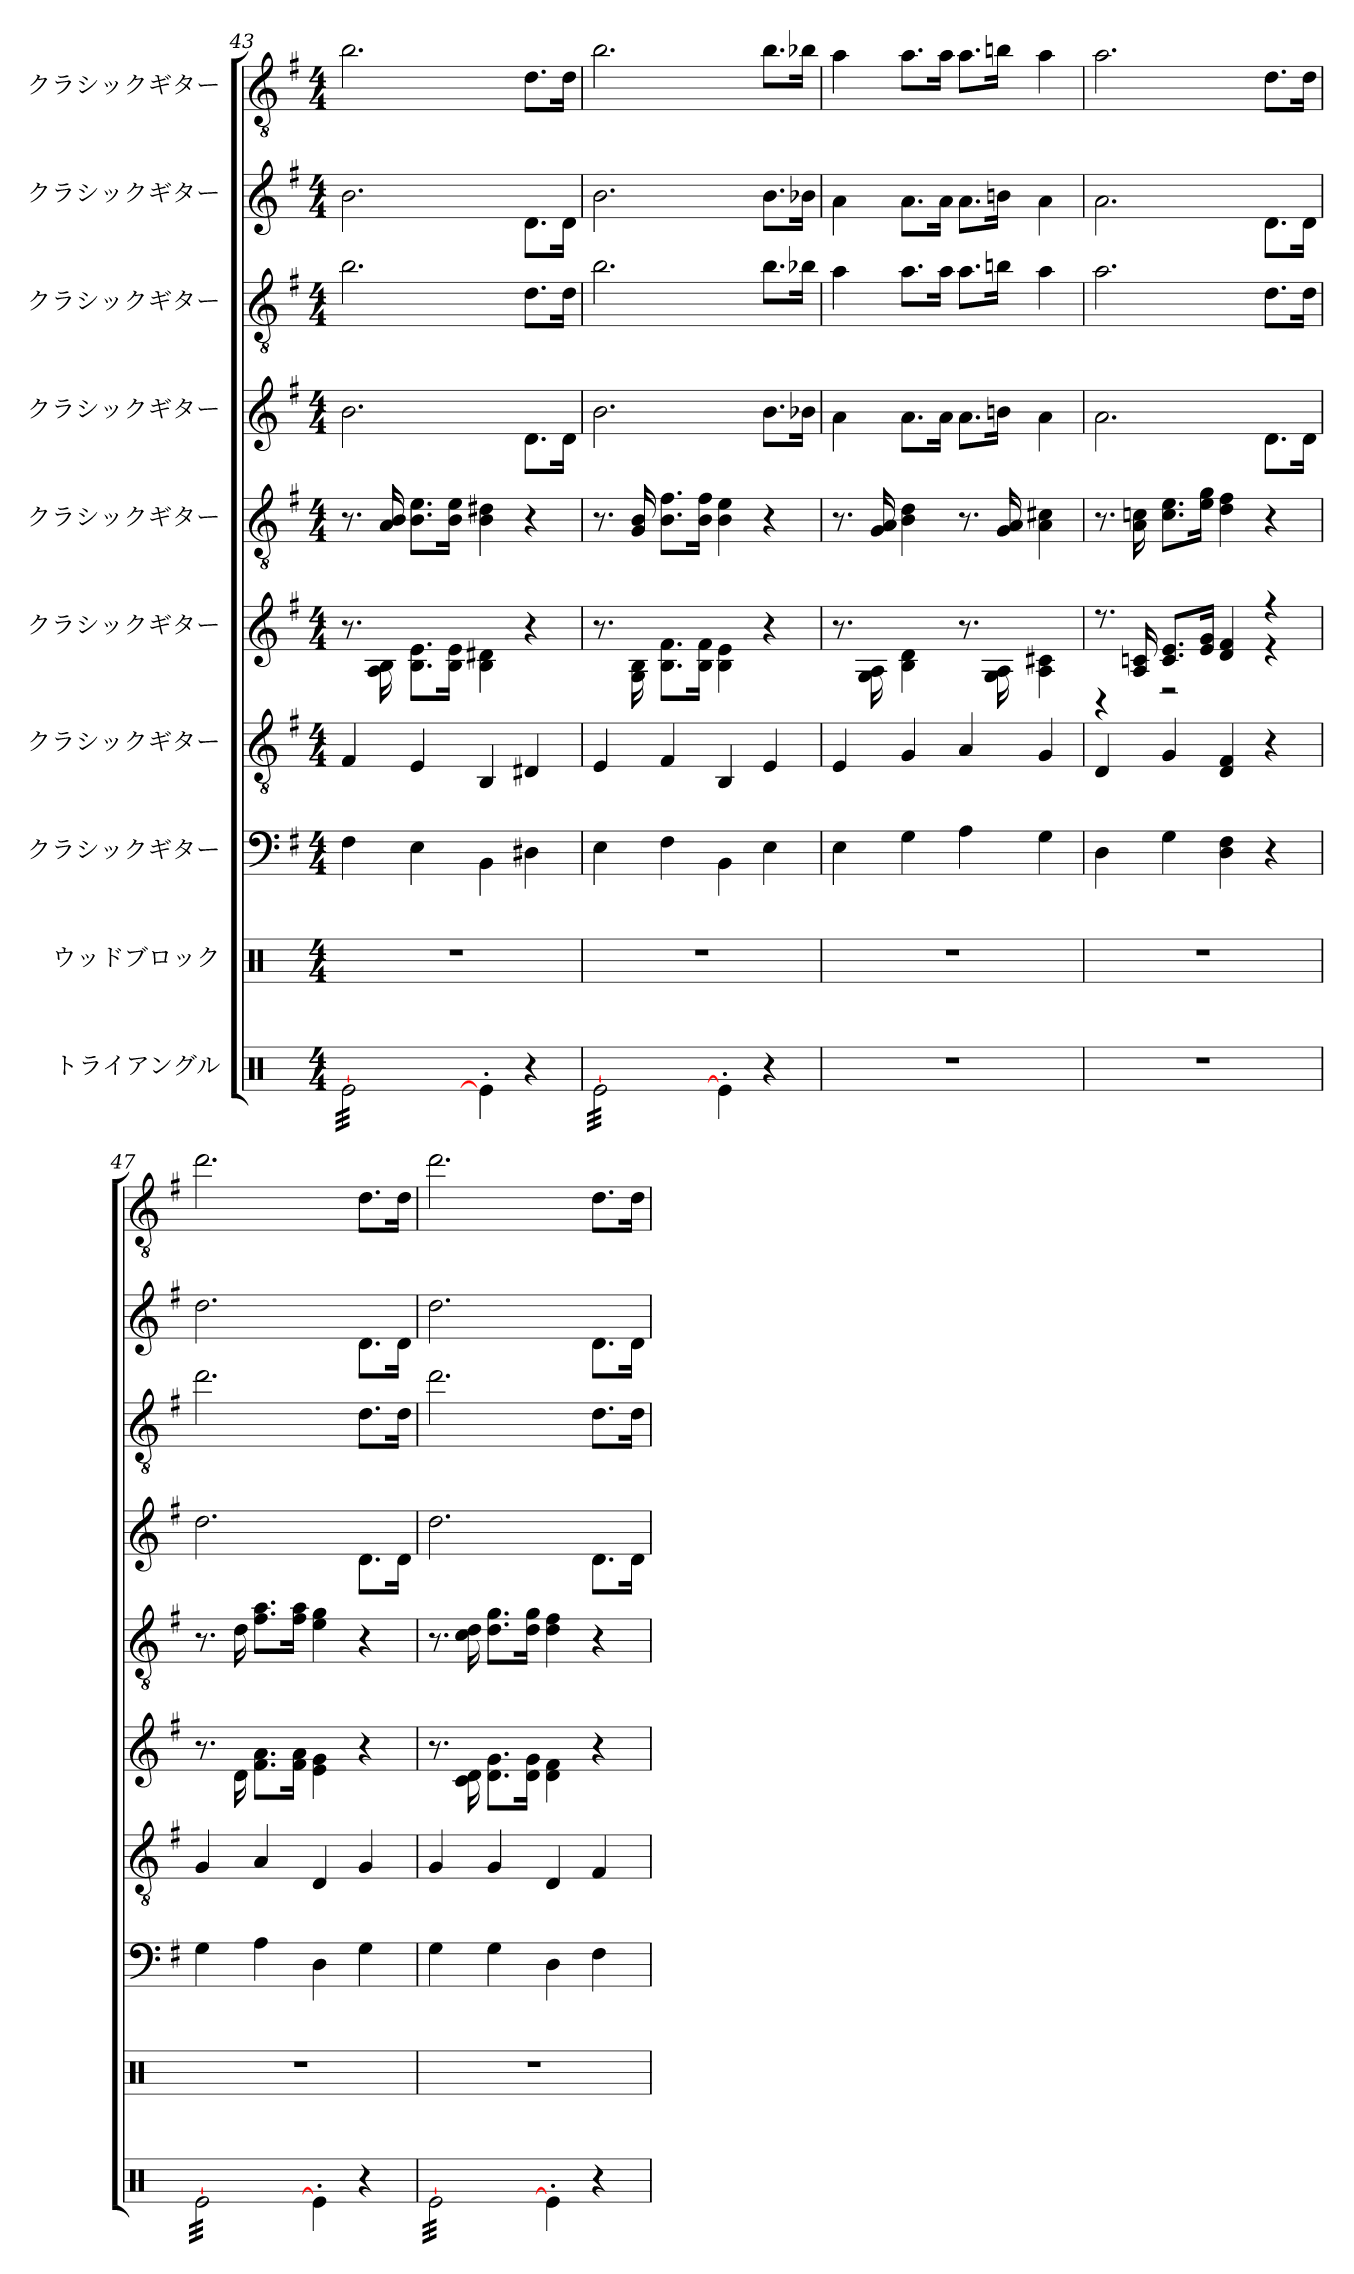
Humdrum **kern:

**kern	**kern	**kern	**kern	**kern	**kern	**kern	**kern	**kern	**kern
*part10	*part9	*part8	*part7	*part6	*part5	*part4	*part3	*part2	*part1
*staff10	*staff9	*staff8	*staff7	*staff6	*staff5	*staff4	*staff3	*staff2	*staff1
*I"トライアングル	*I"ウッドブロック	*I"クラシックギター	*I"クラシックギター	*I"クラシックギター	*I"クラシックギター	*I"クラシックギター	*I"クラシックギター	*I"クラシックギター	*I"クラシックギター
!!LO:PB:g=z
*clefX	*clefX	*	*clefGv2	*	*clefGv2	*	*clefGv2	*	*clefGv2
*k[]	*k[]	*k[f#]	*k[f#]	*k[f#]	*k[f#]	*k[f#]	*k[f#]	*k[f#]	*k[f#]
*M4/4	*M4/4	*M4/4	*M4/4	*M4/4	*M4/4	*M4/4	*M4/4	*M4/4	*M4/4
=43	=43	=43	=43	=43	=43	=43	=43	=43	=43
*tremolo	*	*	*	*	*	*	*	*	*
[32Re\LLL	1r	4F#\	4F#/	8.r	8.r	2.b\	2.b\	2.b\	2.b\
32Re\	.	.	.	.	.	.	.	.	.
32Re\	.	.	.	.	.	.	.	.	.
32Re\	.	.	.	.	.	.	.	.	.
32Re\	.	.	.	.	.	.	.	.	.
32Re\	.	.	.	.	.	.	.	.	.
32Re\	.	.	.	16A\ 16B\	16A/ 16B/	.	.	.	.
32Re\	.	.	.	.	.	.	.	.	.
32Re\	.	4E\	4E/	8.B\ 8.e\L	8.B\ 8.e\L	.	.	.	.
32Re\	.	.	.	.	.	.	.	.	.
32Re\	.	.	.	.	.	.	.	.	.
32Re\	.	.	.	.	.	.	.	.	.
32Re\	.	.	.	.	.	.	.	.	.
32Re\	.	.	.	.	.	.	.	.	.
32Re\	.	.	.	16B\ 16e\Jk	16B\ 16e\Jk	.	.	.	.
32Re\JJJ	.	.	.	.	.	.	.	.	.
*Xtremolo	*	*	*	*	*	*	*	*	*
4Re'\]	.	4BB\	4BB/	4B\ 4d#X\	4B\ 4d#X\	.	.	.	.
4r	.	4D#X\	4D#X/	4r	4r	8.d\L	8.d\L	8.d\L	8.d\L
.	.	.	.	.	.	16d\Jk	16d\Jk	16d\Jk	16d\Jk
=44	=44	=44	=44	=44	=44	=44	=44	=44	=44
*tremolo	*	*	*	*	*	*	*	*	*
[32Re\LLL	1r	4E\	4E/	8.r	8.r	2.b\	2.b\	2.b\	2.b\
32Re\	.	.	.	.	.	.	.	.	.
32Re\	.	.	.	.	.	.	.	.	.
32Re\	.	.	.	.	.	.	.	.	.
32Re\	.	.	.	.	.	.	.	.	.
32Re\	.	.	.	.	.	.	.	.	.
32Re\	.	.	.	16G\ 16B\	16G/ 16B/	.	.	.	.
32Re\	.	.	.	.	.	.	.	.	.
32Re\	.	4F#\	4F#/	8.B\ 8.f#\L	8.B\ 8.f#\L	.	.	.	.
32Re\	.	.	.	.	.	.	.	.	.
32Re\	.	.	.	.	.	.	.	.	.
32Re\	.	.	.	.	.	.	.	.	.
32Re\	.	.	.	.	.	.	.	.	.
32Re\	.	.	.	.	.	.	.	.	.
32Re\	.	.	.	16B\ 16f#\Jk	16B\ 16f#\Jk	.	.	.	.
32Re\JJJ	.	.	.	.	.	.	.	.	.
*Xtremolo	*	*	*	*	*	*	*	*	*
4Re'\]	.	4BB\	4BB/	4B\ 4e\	4B\ 4e\	.	.	.	.
4r	.	4E\	4E/	4r	4r	8.b\L	8.b\L	8.b\L	8.b\L
.	.	.	.	.	.	16b-X\Jk	16b-X\Jk	16b-X\Jk	16b-X\Jk
=45	=45	=45	=45	=45	=45	=45	=45	=45	=45
1r	1r	4E\	4E/	8.r	8.r	4a\	4a\	4a\	4a\
.	.	.	.	16G\ 16A\	16G/ 16A/	.	.	.	.
.	.	4G\	4G/	4B\ 4d\	4B\ 4d\	8.a\L	8.a\L	8.a\L	8.a\L
.	.	.	.	.	.	16a\Jk	16a\Jk	16a\Jk	16a\Jk
.	.	4A\	4A/	8.r	8.r	8.a\L	8.a\L	8.a\L	8.a\L
.	.	.	.	16G\ 16A\	16G/ 16A/	16bn\Jk	16bn\Jk	16bn\Jk	16bn\Jk
.	.	4G\	4G/	4A\ 4c#X\	4A\ 4c#X\	4a\	4a\	4a\	4a\
!!LO:PB:g=z
=46	=46	=46	=46	=46	=46	=46	=46	=46	=46
*	*	*	*	*^	*	*	*	*	*
1r	1r	4D\	4D/	8.r	4r	8.r	2.a\	2.a\	2.a\	2.a\
.	.	.	.	16A/ 16cn/	.	16A\ 16cn\	.	.	.	.
.	.	4G\	4G/	8.c/ 8.e/L	2r	8.c\ 8.e\L	.	.	.	.
.	.	.	.	16e/ 16g/Jk	.	16e\ 16g\Jk	.	.	.	.
.	.	4D\ 4F#\	4D/ 4F#/	4d/ 4f#/	.	4d\ 4f#\	.	.	.	.
.	.	4r	4r	4r	4r	4r	8.d\L	8.d\L	8.d\L	8.d\L
.	.	.	.	.	.	.	16d\Jk	16d\Jk	16d\Jk	16d\Jk
*	*	*	*	*v	*v	*	*	*	*	*
=47	=47	=47	=47	=47	=47	=47	=47	=47	=47
*tremolo	*	*	*	*	*	*	*	*	*
[32Re\LLL	1r	4G\	4G/	8.r	8.r	2.dd\	2.dd\	2.dd\	2.dd\
32Re\	.	.	.	.	.	.	.	.	.
32Re\	.	.	.	.	.	.	.	.	.
32Re\	.	.	.	.	.	.	.	.	.
32Re\	.	.	.	.	.	.	.	.	.
32Re\	.	.	.	.	.	.	.	.	.
32Re\	.	.	.	16d\	16d\	.	.	.	.
32Re\	.	.	.	.	.	.	.	.	.
32Re\	.	4A\	4A/	8.f#\ 8.a\L	8.f#\ 8.a\L	.	.	.	.
32Re\	.	.	.	.	.	.	.	.	.
32Re\	.	.	.	.	.	.	.	.	.
32Re\	.	.	.	.	.	.	.	.	.
32Re\	.	.	.	.	.	.	.	.	.
32Re\	.	.	.	.	.	.	.	.	.
32Re\	.	.	.	16f#\ 16a\Jk	16f#\ 16a\Jk	.	.	.	.
32Re\JJJ	.	.	.	.	.	.	.	.	.
*Xtremolo	*	*	*	*	*	*	*	*	*
4Re'\]	.	4D\	4D/	4e\ 4g\	4e\ 4g\	.	.	.	.
4r	.	4G\	4G/	4r	4r	8.d\L	8.d\L	8.d\L	8.d\L
.	.	.	.	.	.	16d\Jk	16d\Jk	16d\Jk	16d\Jk
=48	=48	=48	=48	=48	=48	=48	=48	=48	=48
*tremolo	*	*	*	*	*	*	*	*	*
[32Re\LLL	1r	4G\	4G/	8.r	8.r	2.dd\	2.dd\	2.dd\	2.dd\
32Re\	.	.	.	.	.	.	.	.	.
32Re\	.	.	.	.	.	.	.	.	.
32Re\	.	.	.	.	.	.	.	.	.
32Re\	.	.	.	.	.	.	.	.	.
32Re\	.	.	.	.	.	.	.	.	.
32Re\	.	.	.	16c\ 16d\	16c\ 16d\	.	.	.	.
32Re\	.	.	.	.	.	.	.	.	.
32Re\	.	4G\	4G/	8.d\ 8.g\L	8.d\ 8.g\L	.	.	.	.
32Re\	.	.	.	.	.	.	.	.	.
32Re\	.	.	.	.	.	.	.	.	.
32Re\	.	.	.	.	.	.	.	.	.
32Re\	.	.	.	.	.	.	.	.	.
32Re\	.	.	.	.	.	.	.	.	.
32Re\	.	.	.	16d\ 16g\Jk	16d\ 16g\Jk	.	.	.	.
32Re\JJJ	.	.	.	.	.	.	.	.	.
*Xtremolo	*	*	*	*	*	*	*	*	*
4Re'\]	.	4D\	4D/	4d\ 4f#\	4d\ 4f#\	.	.	.	.
4r	.	4F#\	4F#/	4r	4r	8.d\L	8.d\L	8.d\L	8.d\L
.	.	.	.	.	.	16d\Jk	16d\Jk	16d\Jk	16d\Jk
=	=	=	=	=	=	=	=	=	=
*-	*-	*-	*-	*-	*-	*-	*-	*-	*-
